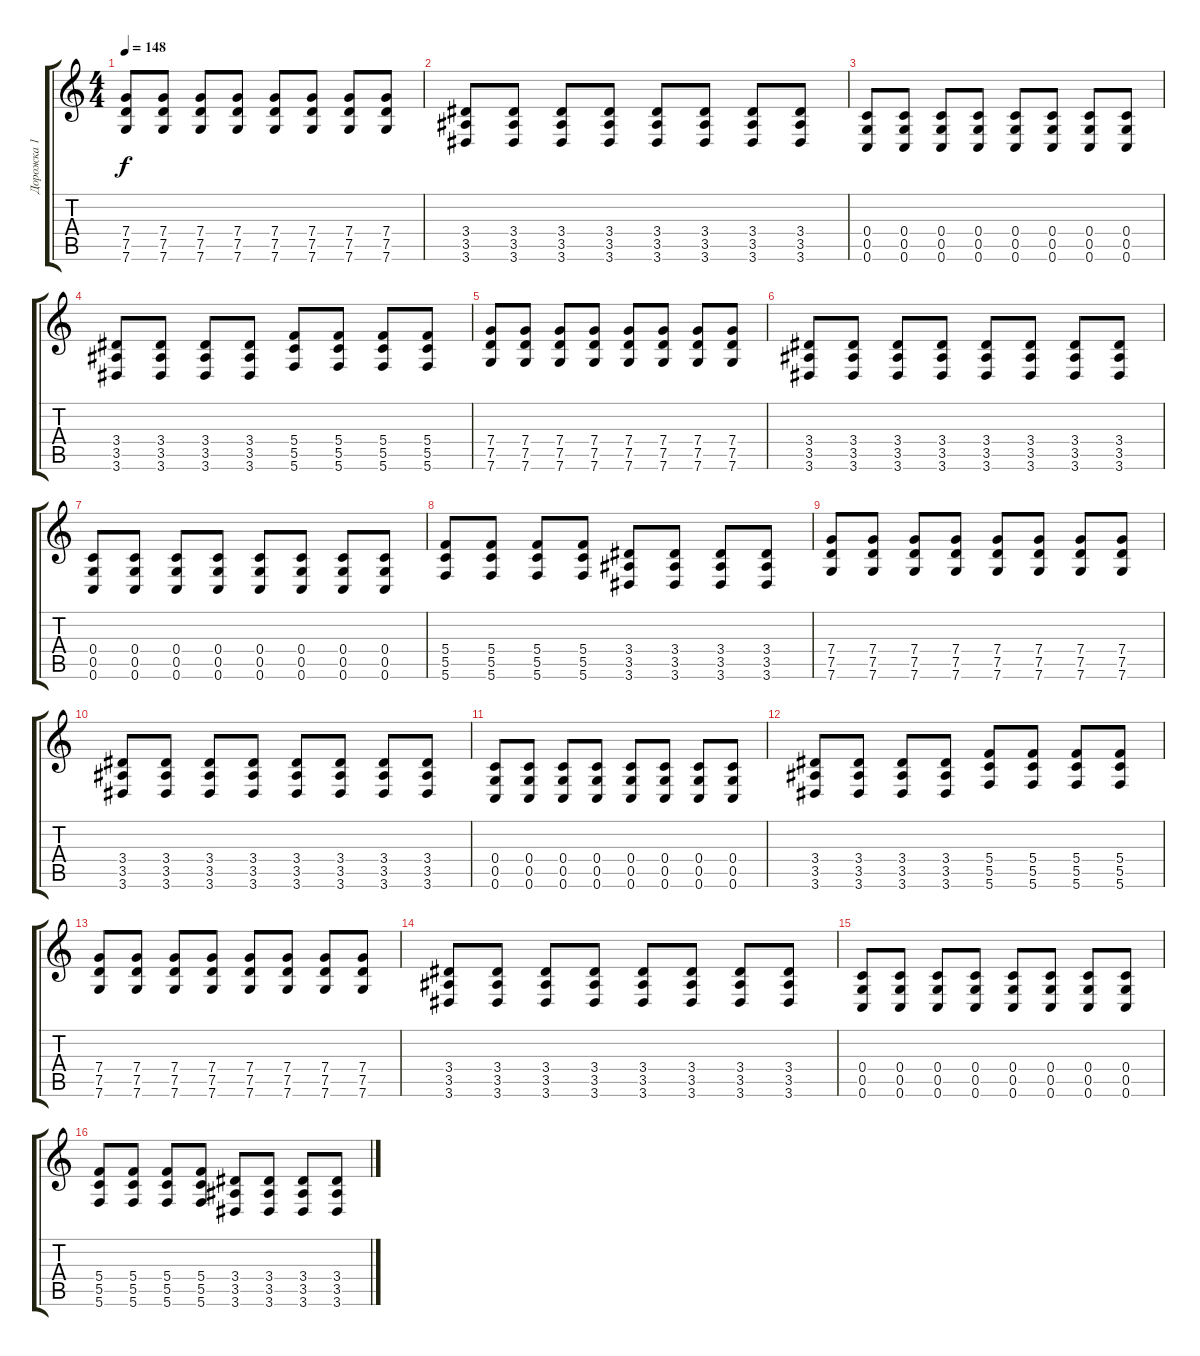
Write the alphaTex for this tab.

\track ("Дорожка 1" "Дорожка 1") {instrument overdrivenguitar}
\staff {score tabs}
\tuning (D4 A3 F3 C3 G2 C2) {hide}
\ts (4 4)
\tempo 148
\clef g2
\ks c
(7.4 7.5 7.6).8{dy f} (7.4 7.5 7.6).8 (7.4 7.5 7.6).8 (7.4 7.5 7.6).8 (7.4 7.5 7.6).8 (7.4 7.5 7.6).8 (7.4 7.5 7.6).8 (7.4 7.5 7.6).8 |
(3.4 3.5 3.6).8 (3.4 3.5 3.6).8 (3.4 3.5 3.6).8 (3.4 3.5 3.6).8 (3.4 3.5 3.6).8 (3.4 3.5 3.6).8 (3.4 3.5 3.6).8 (3.4 3.5 3.6).8 |
(0.4 0.5 0.6).8 (0.4 0.5 0.6).8 (0.4 0.5 0.6).8 (0.4 0.5 0.6).8 (0.4 0.5 0.6).8 (0.4 0.5 0.6).8 (0.4 0.5 0.6).8 (0.4 0.5 0.6).8 |
(3.4 3.5 3.6).8 (3.4 3.5 3.6).8 (3.4 3.5 3.6).8 (3.4 3.5 3.6).8 (5.4 5.5 5.6).8 (5.4 5.5 5.6).8 (5.4 5.5 5.6).8 (5.4 5.5 5.6).8 |
(7.4 7.5 7.6).8 (7.4 7.5 7.6).8 (7.4 7.5 7.6).8 (7.4 7.5 7.6).8 (7.4 7.5 7.6).8 (7.4 7.5 7.6).8 (7.4 7.5 7.6).8 (7.4 7.5 7.6).8 |
(3.4 3.5 3.6).8 (3.4 3.5 3.6).8 (3.4 3.5 3.6).8 (3.4 3.5 3.6).8 (3.4 3.5 3.6).8 (3.4 3.5 3.6).8 (3.4 3.5 3.6).8 (3.4 3.5 3.6).8 |
(0.4 0.5 0.6).8 (0.4 0.5 0.6).8 (0.4 0.5 0.6).8 (0.4 0.5 0.6).8 (0.4 0.5 0.6).8 (0.4 0.5 0.6).8 (0.4 0.5 0.6).8 (0.4 0.5 0.6).8 |
(5.4 5.5 5.6).8 (5.4 5.5 5.6).8 (5.4 5.5 5.6).8 (5.4 5.5 5.6).8 (3.4 3.5 3.6).8 (3.4 3.5 3.6).8 (3.4 3.5 3.6).8 (3.4 3.5 3.6).8 |
(7.4 7.5 7.6).8 (7.4 7.5 7.6).8 (7.4 7.5 7.6).8 (7.4 7.5 7.6).8 (7.4 7.5 7.6).8 (7.4 7.5 7.6).8 (7.4 7.5 7.6).8 (7.4 7.5 7.6).8 |
(3.4 3.5 3.6).8 (3.4 3.5 3.6).8 (3.4 3.5 3.6).8 (3.4 3.5 3.6).8 (3.4 3.5 3.6).8 (3.4 3.5 3.6).8 (3.4 3.5 3.6).8 (3.4 3.5 3.6).8 |
(0.4 0.5 0.6).8 (0.4 0.5 0.6).8 (0.4 0.5 0.6).8 (0.4 0.5 0.6).8 (0.4 0.5 0.6).8 (0.4 0.5 0.6).8 (0.4 0.5 0.6).8 (0.4 0.5 0.6).8 |
(3.4 3.5 3.6).8 (3.4 3.5 3.6).8 (3.4 3.5 3.6).8 (3.4 3.5 3.6).8 (5.4 5.5 5.6).8 (5.4 5.5 5.6).8 (5.4 5.5 5.6).8 (5.4 5.5 5.6).8 |
(7.4 7.5 7.6).8 (7.4 7.5 7.6).8 (7.4 7.5 7.6).8 (7.4 7.5 7.6).8 (7.4 7.5 7.6).8 (7.4 7.5 7.6).8 (7.4 7.5 7.6).8 (7.4 7.5 7.6).8 |
(3.4 3.5 3.6).8 (3.4 3.5 3.6).8 (3.4 3.5 3.6).8 (3.4 3.5 3.6).8 (3.4 3.5 3.6).8 (3.4 3.5 3.6).8 (3.4 3.5 3.6).8 (3.4 3.5 3.6).8 |
(0.4 0.5 0.6).8 (0.4 0.5 0.6).8 (0.4 0.5 0.6).8 (0.4 0.5 0.6).8 (0.4 0.5 0.6).8 (0.4 0.5 0.6).8 (0.4 0.5 0.6).8 (0.4 0.5 0.6).8 |
(5.4 5.5 5.6).8 (5.4 5.5 5.6).8 (5.4 5.5 5.6).8 (5.4 5.5 5.6).8 (3.4 3.5 3.6).8 (3.4 3.5 3.6).8 (3.4 3.5 3.6).8 (3.4 3.5 3.6).8
